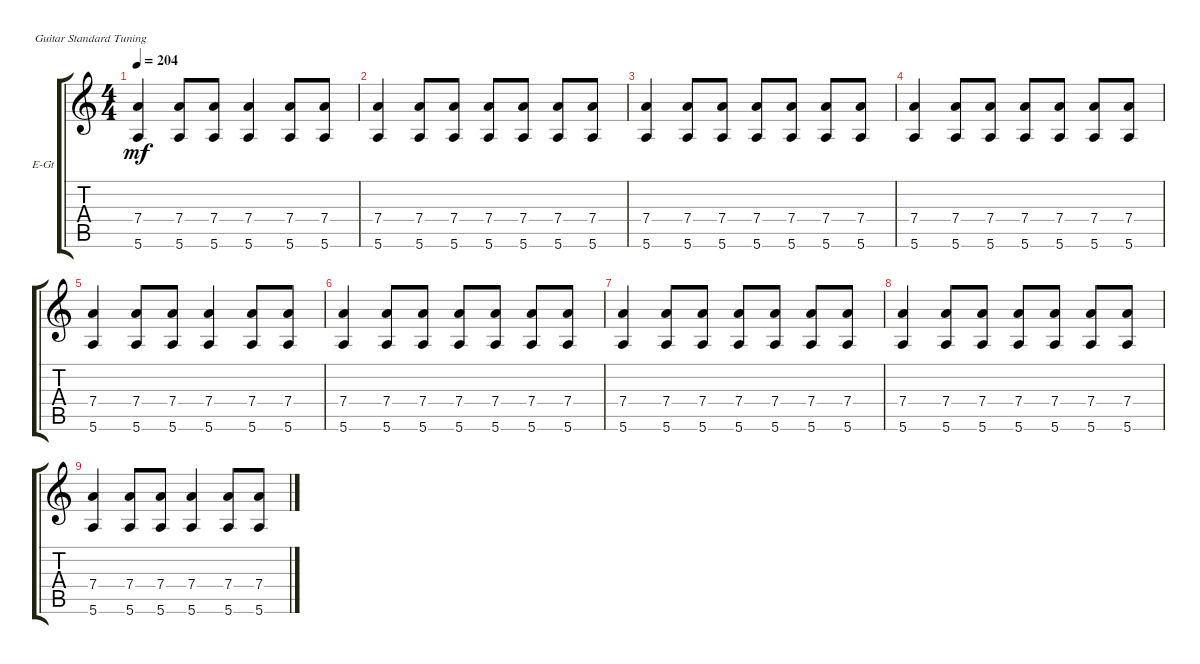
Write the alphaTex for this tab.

\defaultSystemsLayout 4
\bracketExtendMode groupsimilarinstruments
\firstSystemTrackNameOrientation horizontal
\otherSystemsTrackNameOrientation horizontal
\track ("Electric Guitar" "E-Gt") {instrument electricguitarclean}
\staff {score tabs}
\tuning (E4 B3 G3 D3 A2 E2)
\ts (4 4)
\tempo 204
\clef g2
\ks c
(5.6 7.4).4{dy mf} (5.6 7.4).8 (5.6 7.4).8 (5.6 7.4).4 (5.6 7.4).8 (5.6 7.4).8 |
(5.6 7.4).4 (5.6 7.4).8 (5.6 7.4).8 (5.6 7.4).8 (5.6 7.4).8 (5.6 7.4).8 (5.6 7.4).8 |
(5.6 7.4).4 (5.6 7.4).8 (5.6 7.4).8 (5.6 7.4).8 (5.6 7.4).8 (5.6 7.4).8 (5.6 7.4).8 |
(5.6 7.4).4 (5.6 7.4).8 (5.6 7.4).8 (5.6 7.4).8 (5.6 7.4).8 (5.6 7.4).8 (5.6 7.4).8 |
(5.6 7.4).4 (5.6 7.4).8 (5.6 7.4).8 (5.6 7.4).4 (5.6 7.4).8 (5.6 7.4).8 |
(5.6 7.4).4 (5.6 7.4).8 (5.6 7.4).8 (5.6 7.4).8 (5.6 7.4).8 (5.6 7.4).8 (5.6 7.4).8 |
(5.6 7.4).4 (5.6 7.4).8 (5.6 7.4).8 (5.6 7.4).8 (5.6 7.4).8 (5.6 7.4).8 (5.6 7.4).8 |
(5.6 7.4).4 (5.6 7.4).8 (5.6 7.4).8 (5.6 7.4).8 (5.6 7.4).8 (5.6 7.4).8 (5.6 7.4).8 |
(5.6 7.4).4 (5.6 7.4).8 (5.6 7.4).8 (5.6 7.4).4 (5.6 7.4).8 (5.6 7.4).8
